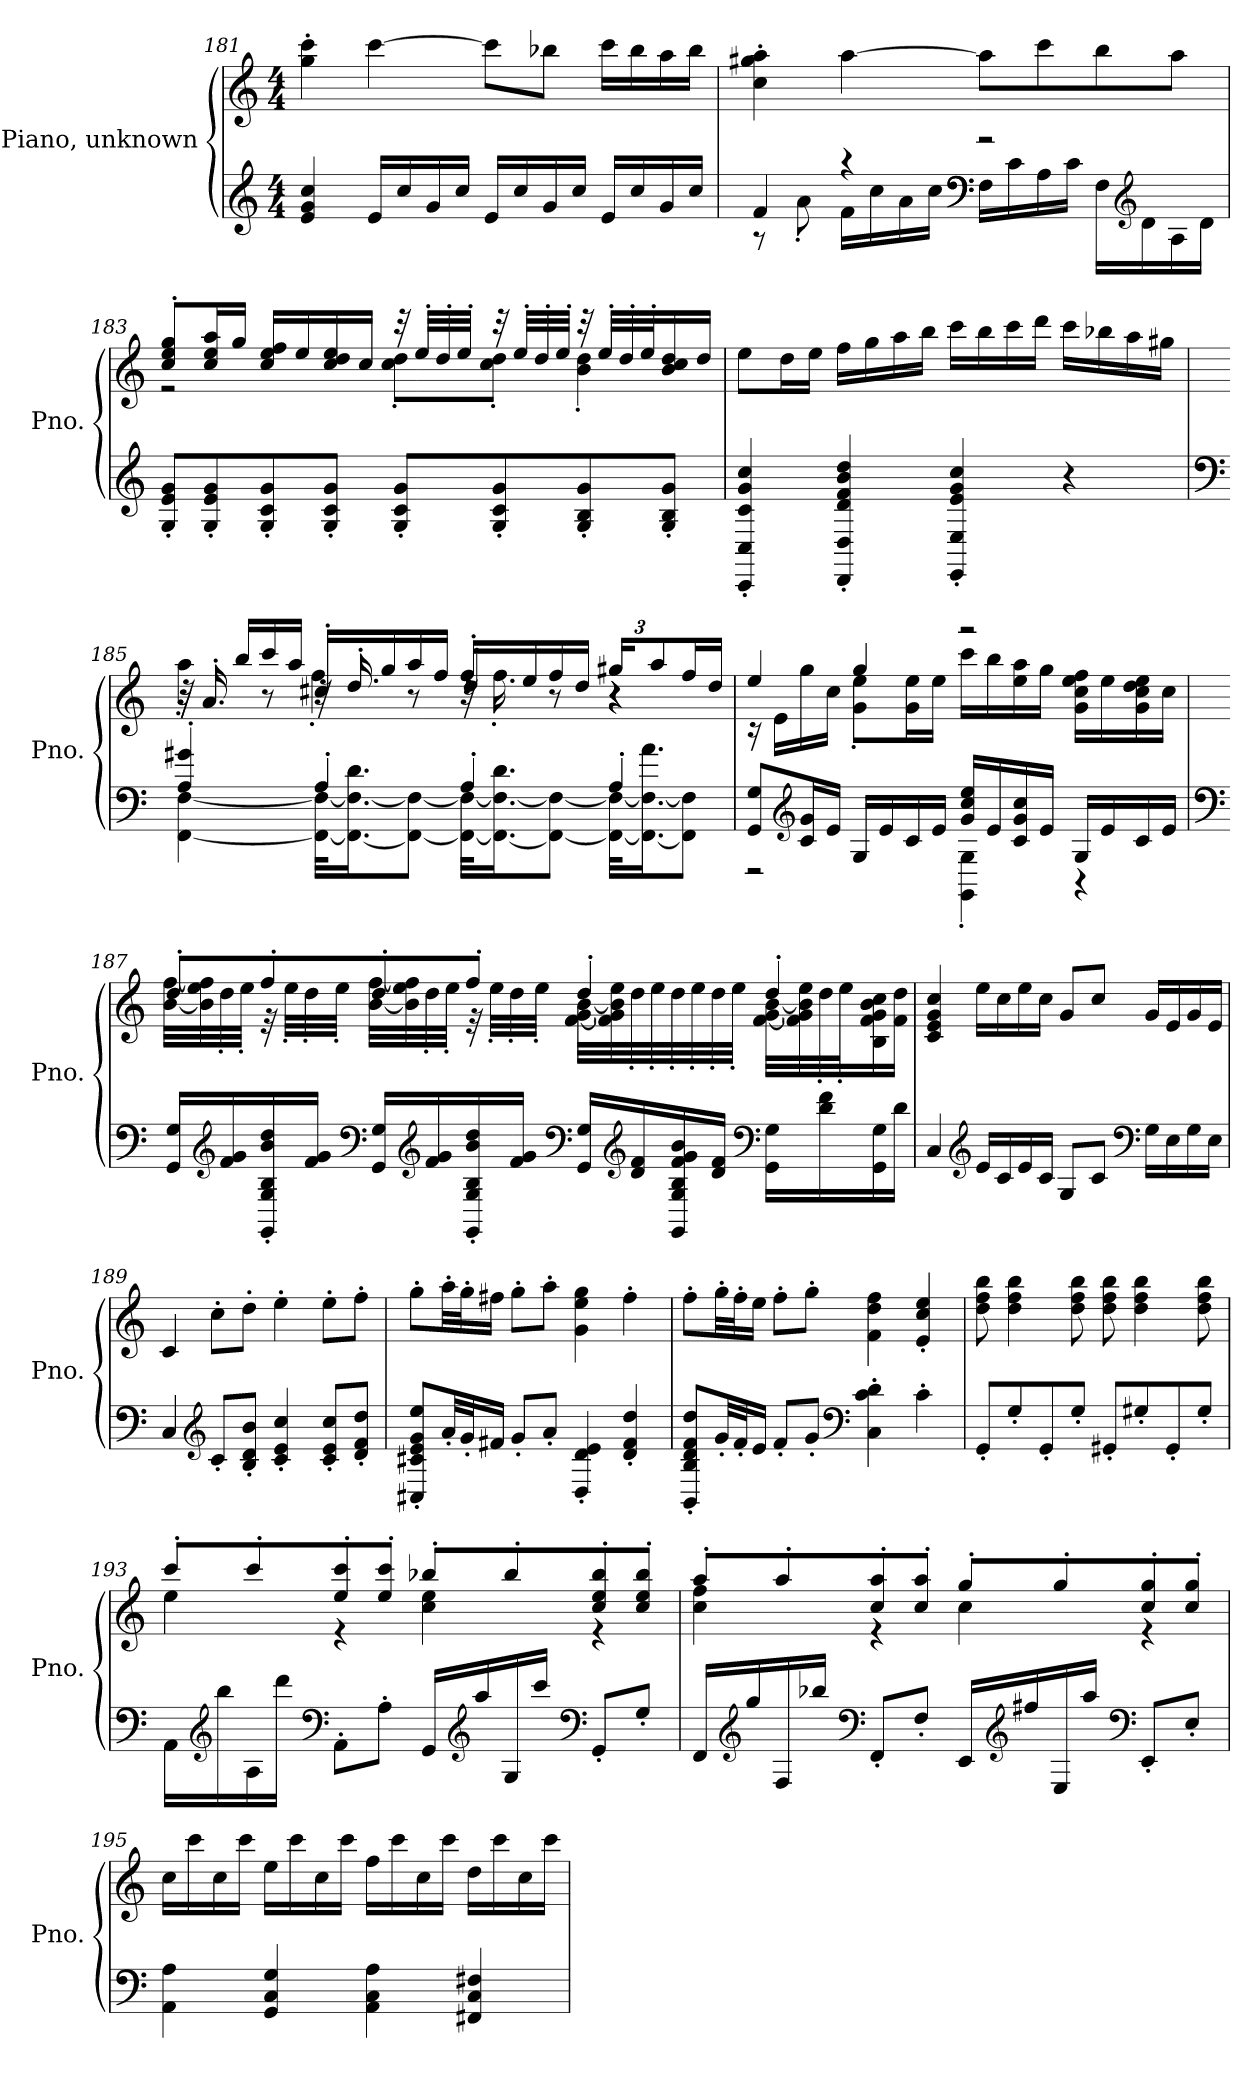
**kern	**kern
*part1	*part1
*staff2	*staff1
*I"Piano, unknown	*
*I'Pno.	*
!!LO:LB:g=z
*clefG2	*clefG2
*k[]	*k[]
*M4/4	*M4/4
=181	=181
4e/ 4g/ 4cc/	4gg\' 4ccc\'
16e/LL	[4ccc\
16cc/	.
16g/	.
16cc/JJ	.
16e/LL	8ccc\L]
16cc/	.
16g/	8bb-X\J
16cc/JJ	.
16e/LL	16ccc\LL
16cc/	16bb-\
16g/	16aa\
16cc/JJ	16bb-\JJ
=182	=182
*^	*
4f/	8r	4cc\' 4gg#X\' 4aa\'
.	8a'\	.
4r	16f\LL	[4aa\
.	16cc\	.
.	16a\	.
.	16cc\JJ	.
*clefF4	*	*
2r	16F\LL	8aa\L]
.	16c\	.
.	16A\	8ccc\
.	16c\JJ	.
.	16F\LL	8bb\
*clefG2	*	*
.	16d\	.
.	16A\	8aa\J
.	16d\JJ	.
*v	*v	*
!!LO:PB:g=z
=183	=183
*	*^
8G/' 8e/' 8g/'L	8cc/' 8ee/' 8gg/'L	2r
8G/' 8e/' 8g/'	16cc/ 16ee/ 16aa/L	.
.	16gg/JJ	.
8G/' 8c/' 8g/'	16cc/ 16ee/ 16ff/LL	.
.	16ee/	.
8G/' 8c/' 8g/'J	16cc/ 16dd/ 16ee/	.
.	16cc/JJ	.
8G/' 8c/' 8g/'L	32r	8cc\' 8dd\'L
.	32ee'/LLL	.
.	32dd'/	.
.	32ee'/JJJ	.
8G/' 8c/' 8g/'	32r	8cc\' 8dd\'J
.	32ee'/LLL	.
.	32dd'/	.
.	32ee'/JJJ	.
8G/' 8B/' 8g/'	32r	4b\' 4dd\'
.	32ee'/LLL	.
.	32dd'/	.
.	32ee'/J	.
8G/' 8B/' 8g/'J	16b/ 16cc/ 16dd/	.
.	16dd/JJ	.
*	*v	*v
=184	=184
4CC/' 4C/' 4c/' 4g/' 4cc/'	8ee\L
.	16dd\L
.	16ee\JJ
4DD/' 4D/' 4d/' 4f/' 4b/' 4dd/'	16ff\LL
.	16gg\
.	16aa\
.	16bb\JJ
4EE/' 4E/' 4e/' 4g/' 4cc/'	16ccc\LL
.	16bb\
.	16ccc\
.	16ddd\JJ
4r	16ccc\LL
.	16bb-X\
.	16aa\
.	16gg#X\JJ
!!LO:LB:g=z
=185	=185
*clefF4	*
*^	*^
*	*	*	*^
4A/' 4g#X/'	[4FF\ [4F\	16r	4aa'\	32r
.	.	.	.	16.a'/
.	.	16bb/LL	.	.
.	.	16ccc/	.	8r
.	.	16aa/JJ	.	.
4A'/	32FF\_ 32F\_KLL	16cc#X'/LL	4ff'\	32r
.	16.FF\_ 16.F\_ 16.d\J	.	.	16.dd'/
.	.	16gg/	.	.
.	8FF\_ 8F\_J	16aa/	.	8r
.	.	16ff/JJ	.	.
4A'/	32FF\_ 32F\_KLL	16ff'/LL	32r	4dd'/
.	16.FF\_ 16.F\_ 16.d\J	.	16.ff'\	.
.	.	16ee/	.	.
.	8FF\_ 8F\_J	16ff/	8r	.
.	.	16dd/JJ	.	.
*	*	*Xbrackettup	*	*
4A'/	32FF\_ 32F\_KLL	24gg#X/KL	4r	4r
.	16.FF\_ 16.F\_ 16.a\J	.	.	.
.	.	12aa/	.	.
.	8FF\] 8F\]J	16ff/L	.	.
.	.	16dd/JJ	.	.
*	*	*	*v	*v
=186	=186	=186	=186
8GG/ 8G/L	2r	4ee/	16r
.	.	.	16e\LL
*clefG2	*	*	*
16c/ 16g/L	.	.	16gg\
16e/JJ	.	.	16cc\JJ
16G/LL	.	4gg/	8g\' 8ee\'L
16e/	.	.	.
16c/	.	.	16g\ 16ee\L
16e/JJ	.	.	16ee\JJ
16g/ 16cc/ 16ee/LL	4GG\' 4G\'	2r	16ccc\LL
16e/	.	.	16bb\
16c/ 16g/ 16cc/	.	.	16ee\ 16aa\
16e/JJ	.	.	16gg\JJ
16G/LL	4r	.	16g\ 16cc\ 16ee\ 16ff\LL
16e/	.	.	16ee\
16c/	.	.	16g\ 16cc\ 16dd\ 16ee\
16e/JJ	.	.	16cc\JJ
*v	*v	*	*
!!LO:LB:g=z	!!
=187	=187	=187
*clefF4	*	*
16GG/ 16G/LL	8dd'/L	[32b\ [32ff\LLL
.	.	32b\] 32ee\ 32ff\]
*clefG2	*	*
16f/ 16g/	.	32dd'\
.	.	32ee'\JJJ
16GG/' 16G/' 16B/' 16b/' 16dd/'	8ff'/	32r
.	.	32ee'\LLL
16f/ 16g/JJ	.	32dd'\
.	.	32ee'\JJJ
*clefF4	*	*
16GG/ 16G/LL	8dd'/	[32b\ [32ff\LLL
.	.	32b\] 32ee\ 32ff\]
*clefG2	*	*
16f/ 16g/	.	32dd'\
.	.	32ee'\JJJ
16GG/' 16G/' 16B/' 16b/' 16dd/'	8ff'/J	32r
.	.	32ee'\LLL
16f/ 16g/JJ	.	32dd'\
.	.	32ee'\JJJ
*clefF4	*	*
16GG/ 16G/LL	4dd'/	[32f\ [32g\ [32b\LLL
.	.	32f\] 32g\] 32b\] 32ee\
*clefG2	*	*
16d/ 16f/	.	32dd'\
.	.	32ee'\
16GG/ 16G/ 16B/ 16f/ 16g/ 16b/	.	32dd'\
.	.	32ee'\
16d/ 16f/JJ	.	32dd'\
.	.	32ee'\JJJ
*clefF4	*	*
16GG\ 16G\LL	4dd'/	[32f\ [32g\ [32b\LLL
.	.	32f\] 32g\] 32b\] 32ee\
16d\ 16f\	.	32dd'\
.	.	32ee'\J
16GG\ 16G\	.	16B\ 16f\ 16g\ 16b\ 16cc\
16d\JJ	.	16f\ 16dd\JJ
*	*v	*v
!!LO:LB:g=z
=188	=188
4C/	4c/ 4e/ 4g/ 4cc/
*clefG2	*
16e/LL	16ee\LL
16c/	16cc\
16e/	16ee\
16c/JJ	16cc\JJ
8G/L	8g/L
8c/J	8cc/J
*clefF4	*
16G\LL	16g/LL
16E\	16e/
16G\	16g/
16E\JJ	16e/JJ
=189	=189
4C/	4c/
*clefG2	*
8c'/L	8cc'\L
8B/' 8d/' 8b/'J	8dd'\J
4c/' 4e/' 4cc/'	4ee'\
8c/' 8e/' 8cc/'L	8ee'\L
8d/' 8f/' 8dd/'J	8ff'\J
=190	=190
8C#X/' 8c#X/' 8e/' 8g/' 8ee/'L	8gg'\L
32a'/LL	32aa'\LL
32g'/J	32gg'\J
16f#X/JJ	16ff#X\JJ
8g'/L	8gg'\L
8a'/J	8aa'\J
4D/' 4d/' 4e/'	4g\ 4ee\ 4gg\
4d/' 4f#/' 4dd/'	4ff#'\
!!LO:LB:g=z
=191	=191
8BB/' 8B/' 8d/' 8f/' 8dd/'L	8ff'\L
32g'/LL	32gg'\LL
32f'/J	32ff'\J
16e/JJ	16ee\JJ
8f'/L	8ff'\L
8g'/J	8gg'\J
*clefF4	*
4C\' 4c\' 4d\'	4f\ 4dd\ 4ff\
4c'\	4e/' 4cc/' 4ee/'
=192	=192
8GG'/L	8dd\ 8ff\ 8bb\
8G'/	4dd\ 4ff\ 4bb\
8GG'/	.
8G'/J	8dd\ 8ff\ 8bb\
8GG#X'/L	8dd\ 8ff\ 8bb\
8G#X'/	4dd\ 4ff\ 4bb\
8GG#'/	.
8G#'/J	8dd\ 8ff\ 8bb\
=193	=193
*	*^
16AA\LL	8ccc'/L	4ee\
*clefG2	*	*
16bb\	.	.
16A\	8ccc'/	.
16ddd\JJ	.	.
*clefF4	*	*
8AA'\L	8ee/' 8ccc/'	4r
8A'\J	8ee/' 8ccc/'J	.
16GG/LL	8bb-X'/L	4cc\ 4ee\
*clefG2	*	*
16aa/	.	.
16G/	8bb-'/	.
16ccc/JJ	.	.
*clefF4	*	*
8GG'/L	8cc/' 8ee/' 8bb-/'	4r
8G'/J	8cc/' 8ee/' 8bb-/'J	.
!!LO:LB:g=z	!!
=194	=194	=194
16FF/LL	8aa'/L	4cc\ 4ff\
*clefG2	*	*
16gg/	.	.
16F/	8aa'/	.
16bb-X/JJ	.	.
*clefF4	*	*
8FF'/L	8cc/' 8aa/'	4r
8F'/J	8cc/' 8aa/'J	.
16EE/LL	8gg'/L	4cc\
*clefG2	*	*
16ff#X/	.	.
16E/	8gg'/	.
16aa/JJ	.	.
*clefF4	*	*
8EE'/L	8cc/' 8gg/'	4r
8E'/J	8cc/' 8gg/'J	.
*	*v	*v
=195	=195
4AA\ 4A\	16cc\LL
.	16ccc\
.	16cc\
.	16ccc\JJ
4GG/ 4C/ 4G/	16ee\LL
.	16ccc\
.	16cc\
.	16ccc\JJ
4AA\ 4C\ 4A\	16ff\LL
.	16ccc\
.	16cc\
.	16ccc\JJ
4FF#X/ 4C/ 4F#X/	16dd\LL
.	16ccc\
.	16cc\
.	16ccc\JJ
=	=
*-	*-
